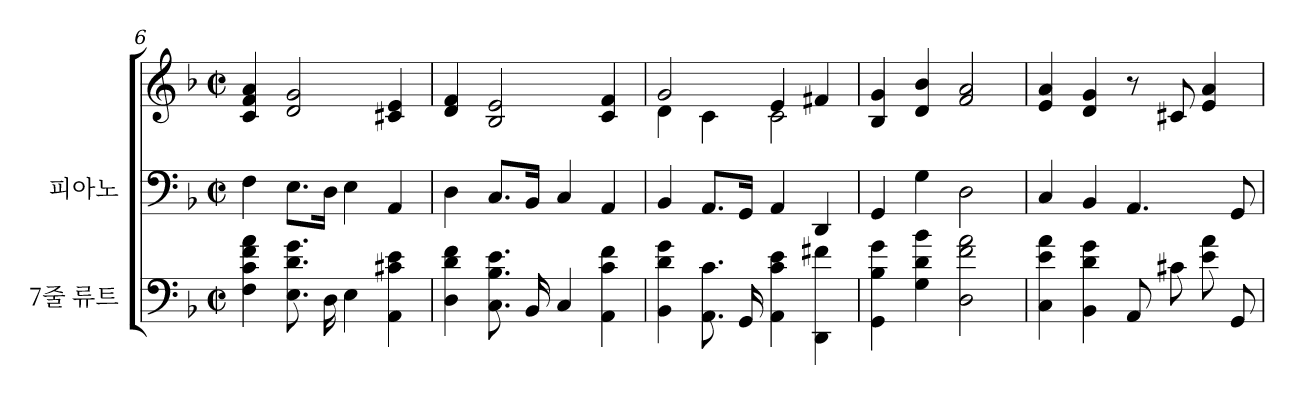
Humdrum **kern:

**kern	**kern	**kern
*part2	*part1	*part1
*staff3	*staff2	*staff1
*I"7줄 류트	*I"피아노	*
!!LO:LB:g=z
*	*clefF4	*clefG2
*k[b-]	*k[b-]	*k[b-]
*M2/2	*M2/2	*M2/2
*met(c|)	*met(c|)	*met(c|)
=6	=6	=6
4F 4c 4f 4a	4F\	4c/ 4f/ 4a/
8.E 8.d 8.g	8.E\L	2d/ 2g/
16D	16D\Jk	.
4E	4E\	.
4AA 4c# 4e	4AA/	4c#X/ 4e/
=7	=7	=7
4D 4d 4f	4D\	4d/ 4f/
8.C 8.B- 8.e	8.C/L	2B-/ 2e/
16BB-	16BB-/Jk	.
4C	4C/	.
4AA 4c 4f	4AA/	4c/ 4f/
=8	=8	=8
*	*	*^
4BB- 4d 4g	4BB-/	2g/	4d\
8.AA 8.c	8.AA/L	.	4c\
16GG	16GG/Jk	.	.
4AA 4c 4e	4AA/	4e/	2c\
4DD 4f#	4DD/	4f#X/	.
*	*	*v	*v
=9	=9	=9
4GG 4B- 4g	4GG/	4B-/ 4g/
4G 4d 4b-	4G\	4d/ 4b-/
2D 2f 2a	2D\	2f/ 2a/
=10	=10	=10
4C 4e 4a	4C/	4e/ 4a/
4BB- 4d 4g	4BB-/	4d/ 4g/
8AA	4.AA/	8r
8c#	.	8c#X/
8e 8a	.	4e/ 4a/
8GG	8GG/	.
=	=	=
*-	*-	*-
